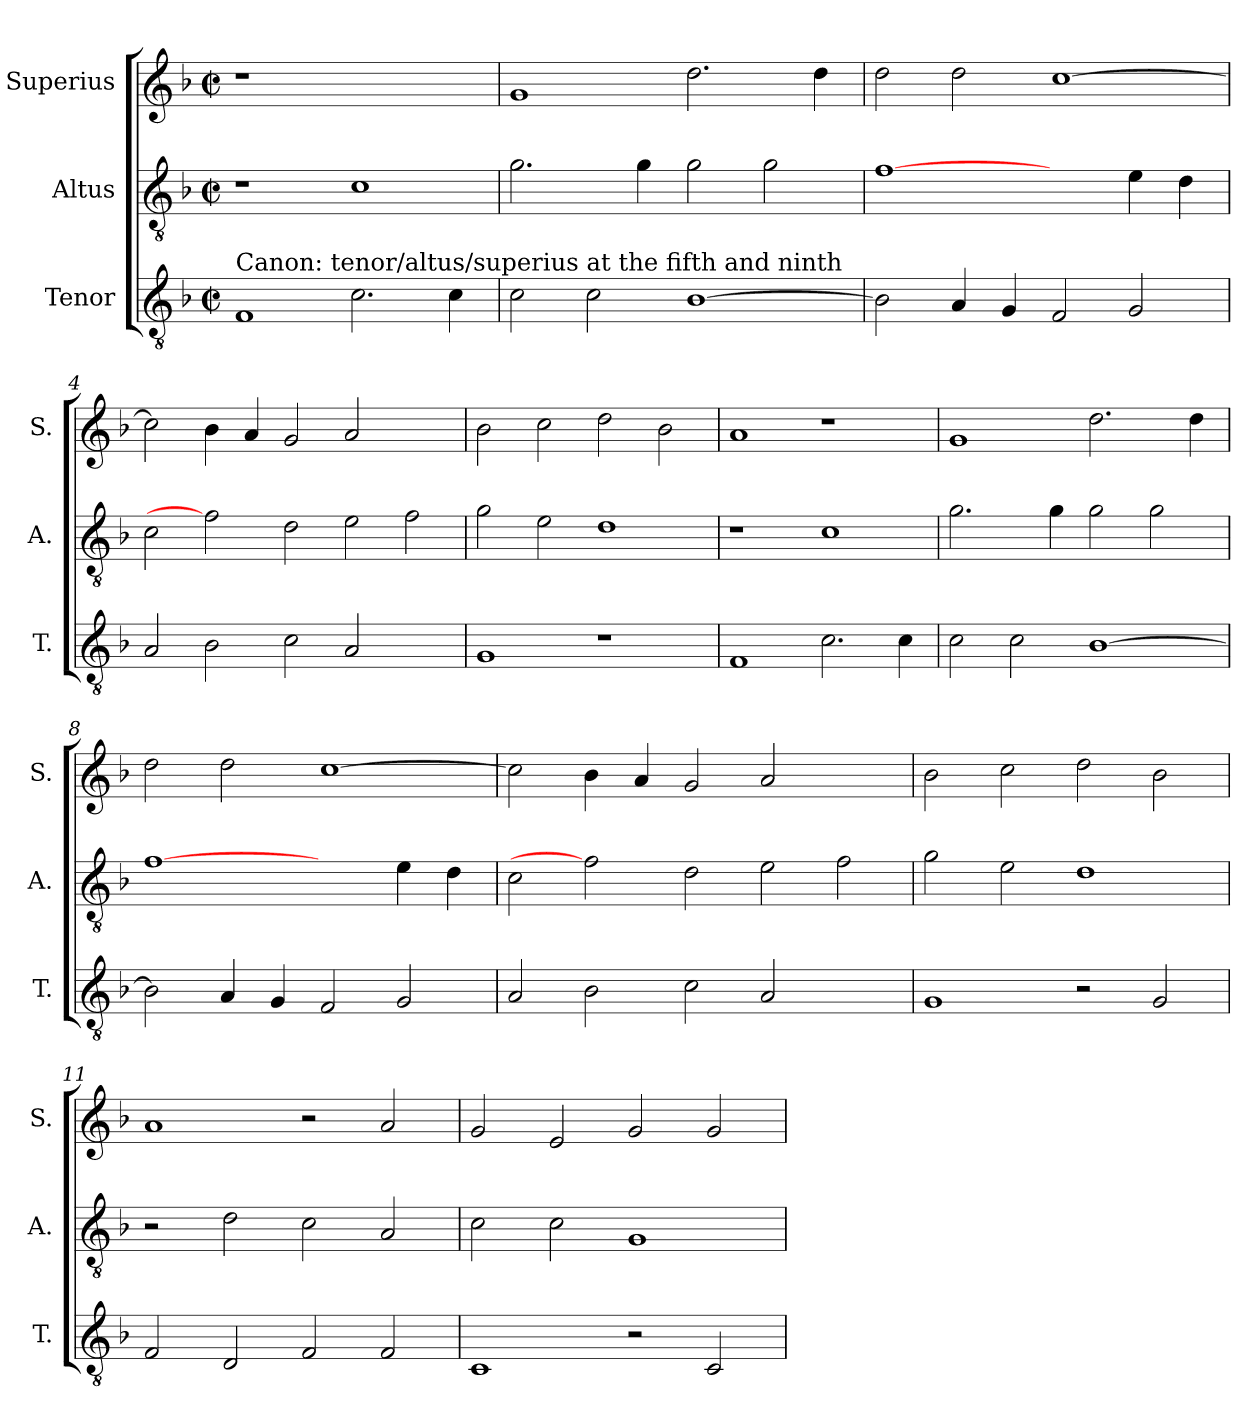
**kern	**kern	**kern
*part3	*part2	*part1
*staff3	*staff2	*staff1
*I"Tenor	*I"Altus	*I"Superius
*I'T.	*I'A.	*I'S.
!!LO:PB:g=z
*clefGv2	*clefGv2	*clefG2
*ITrd7c12	*ITrd7c12	*
*k[b-]	*k[b-]	*k[b-]
*F:	*F:	*F:
*M2/2	*M2/2	*M2/2
*met(c|)	*met(c|)	*met(c|)
=1	=1	=1
!LO:TX:a:t=Canon&colon; tenor/altus/superius at the fifth and ninth	!	!
!	!	!LO:N:vis=1
1FFi	1r	1r
2.Ci\	1Ci	1ryy
4Ci\	.	.
=2	=2	=2
2Ci\	2.Gi\	1gi
2Ci\	.	.
.	4Gi\	.
[>1BB-i	2Gi\	2.ddi\
.	2Gi\	.
.	.	4ddi\
=3	=3	=3
2BB-i\]	[1Fi	2ddi\
4AAi/	.	2ddi\
4GGi/	.	.
2FFi/	2ryy	[>1cci
2GGi/	4Ei\	.
.	4Di\	.
=4	=4	=4
2AAi/	2Ci\	2cci\]
2BB-i\	2Fi]	4b-i\
.	.	4ai/
2Ci\	2Di\	2gi/
2AAi/	2Ei\	2ai/
2ryy	2Fi\	2ryy
!!LO:LB:g=z
=5	=5	=5
1GGi	2Gi\	2b-i\
.	2Ei\	2cci\
1r	1Di	2ddi\
.	.	2b-i\
=6	=6	=6
1FFi	1r	1ai
2.Ci\	1Ci	1r
4Ci\	.	.
=7	=7	=7
2Ci\	2.Gi\	1gi
2Ci\	.	.
.	4Gi\	.
[>1BB-i	2Gi\	2.ddi\
.	2Gi\	.
.	.	4ddi\
=8	=8	=8
2BB-i\]	[1Fi	2ddi\
4AAi/	.	2ddi\
4GGi/	.	.
2FFi/	2ryy	[>1cci
2GGi/	4Ei\	.
.	4Di\	.
=9	=9	=9
2AAi/	2Ci\	2cci\]
2BB-i\	2Fi]	4b-i\
.	.	4ai/
2Ci\	2Di\	2gi/
2AAi/	2Ei\	2ai/
2ryy	2Fi\	2ryy
!!LO:LB:g=z
=10	=10	=10
1GGi	2Gi\	2b-i\
.	2Ei\	2cci\
2r	1Di	2ddi\
2GGi/	.	2b-i\
=11	=11	=11
2FFi/	2r	1ai
2DDi/	2Di\	.
2FFi/	2Ci\	2r
2FFi/	2AAi/	2ai/
=12	=12	=12
1CCi	2Ci\	2gi/
.	2Ci\	2ei/
2r	1GGi	2gi/
2CCi/	.	2gi/
=	=	=
*-	*-	*-
